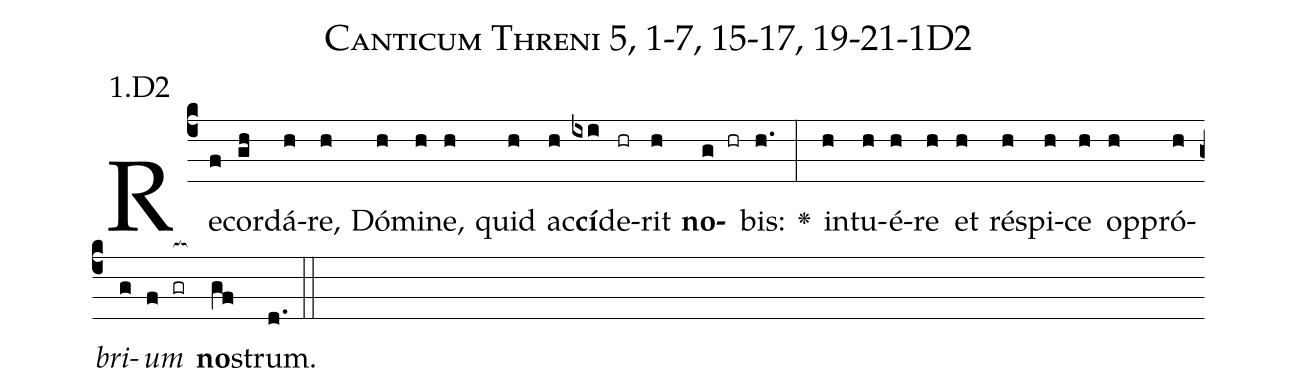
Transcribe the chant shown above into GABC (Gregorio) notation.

name: Canticum Threni 5, 1-7, 15-17, 19-21-1D2;
annotation: 1.D2;
%%
(c4)Re(f)cor(gh)dá(h)re,(h) Dó(h)mi(h)ne,(h) quid(h) ac(h)<b>cí</b>(ixi)de(hr)rit(h) <b>no</b>(g hr)bis:(h.) <v>\greheightstar</v>(:) in(h)tu(h)é(h)re(h) et(h) ré(h)spi(h)ce(h) op(h)pró(h)<i>bri</i>(g)<i>um</i>(f gr[ocb:1{]) <b>no</b>(gf[ocb:0}])strum.(d.) (::)


%E(h) u(h) o(g) u(f) a(gf) e.(d.) (::)
